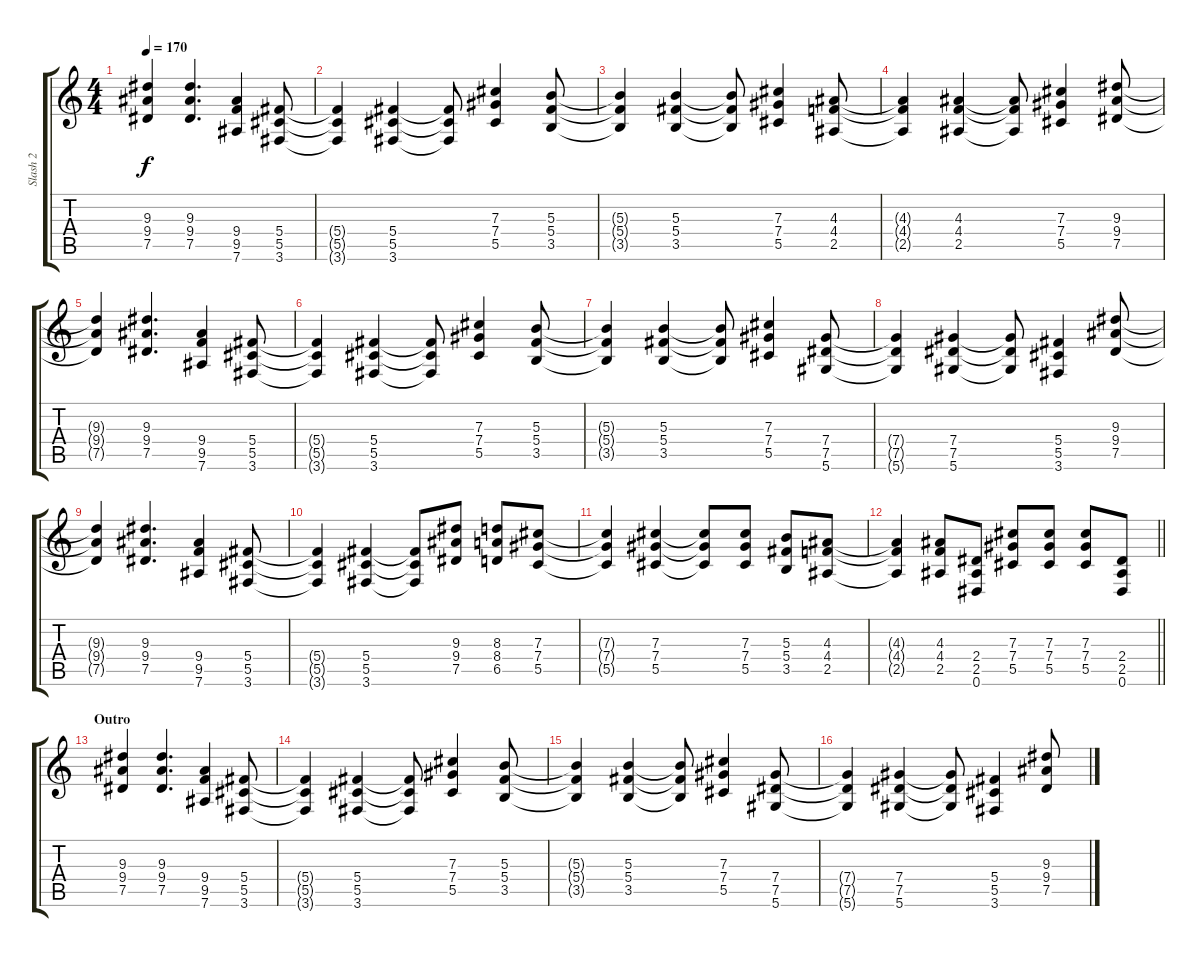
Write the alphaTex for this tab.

\track ("Slash 2" "Slash 2") {instrument distortionguitar}
\staff {score tabs}
\tuning (Eb4 Bb3 Gb3 Db3 Ab2 Eb2) {hide}
\ts (4 4)
\tempo 170
\clef g2
\ks c
(9.3{t} 9.4{t} 7.5{t}).4{dy f} (9.3 9.4 7.5).4{d} (9.4 9.5 7.6).4 (5.4 5.5 3.6).8 |
(5.4{t} 5.5{t} 3.6{t}).4 (5.4 5.5 3.6).4 (5.4{t} 5.5{t} 3.6{t}).8 (7.3 7.4 5.5).4 (5.3 5.4 3.5).8 |
(5.3{t} 5.4{t} 3.5{t}).4 (5.3 5.4 3.5).4 (5.3{t} 5.4{t} 3.5{t}).8 (7.3 7.4 5.5).4 (4.3 4.4 2.5).8 |
(4.3{t} 4.4{t} 2.5{t}).4 (4.3 4.4 2.5).4 (4.3{t} 4.4{t} 2.5{t}).8 (7.3 7.4 5.5).4 (9.3 9.4 7.5).8 |
(9.3{t} 9.4{t} 7.5{t}).4 (9.3 9.4 7.5).4{d} (9.4 9.5 7.6).4 (5.4 5.5 3.6).8 |
(5.4{t} 5.5{t} 3.6{t}).4 (5.4 5.5 3.6).4 (5.4{t} 5.5{t} 3.6{t}).8 (7.3 7.4 5.5).4 (5.3 5.4 3.5).8 |
(5.3{t} 5.4{t} 3.5{t}).4 (5.3 5.4 3.5).4 (5.3{t} 5.4{t} 3.5{t}).8 (7.3 7.4 5.5).4 (7.4 7.5 5.6).8 |
(7.4{t} 7.5{t} 5.6{t}).4 (7.4 7.5 5.6).4 (7.4{t} 7.5{t} 5.6{t}).8 (5.4 5.5 3.6).4 (9.3 9.4 7.5).8 |
(9.3{t} 9.4{t} 7.5{t}).4 (9.3 9.4 7.5).4{d} (9.4 9.5 7.6).4 (5.4 5.5 3.6).8 |
(5.4{t} 5.5{t} 3.6{t}).4 (5.4 5.5 3.6).4 (5.4{t} 5.5{t} 3.6{t}).8 (9.3 9.4 7.5).8 (8.3 8.4 6.5).8 (7.3 7.4 5.5).8 |
(7.3{t} 7.4{t} 5.5{t}).4 (7.3 7.4 5.5).4 (7.3{t} 7.4{t} 5.5{t}).8 (7.3 7.4 5.5).8 (5.3 5.4 3.5).8 (4.3 4.4 2.5).8 |
\barLineRight lightlight
(4.3{t} 4.4{t} 2.5{t}).4 (4.3 4.4 2.5).8 (2.4 2.5 0.6).8 (7.3 7.4 5.5).8 (7.3 7.4 5.5).8 (7.3 7.4 5.5).8 (2.4 2.5 0.6).8 |
\section ("" "Outro")
(9.3 9.4 7.5).4 (9.3 9.4 7.5).4{d} (9.4 9.5 7.6).4 (5.4 5.5 3.6).8 |
(5.4{t} 5.5{t} 3.6{t}).4 (5.4 5.5 3.6).4 (5.4{t} 5.5{t} 3.6{t}).8 (7.3 7.4 5.5).4 (5.3 5.4 3.5).8 |
(5.3{t} 5.4{t} 3.5{t}).4 (5.3 5.4 3.5).4 (5.3{t} 5.4{t} 3.5{t}).8 (7.3 7.4 5.5).4 (7.4 7.5 5.6).8 |
(7.4{t} 7.5{t} 5.6{t}).4 (7.4 7.5 5.6).4 (7.4{t} 7.5{t} 5.6{t}).8 (5.4 5.5 3.6).4 (9.3 9.4 7.5).8
